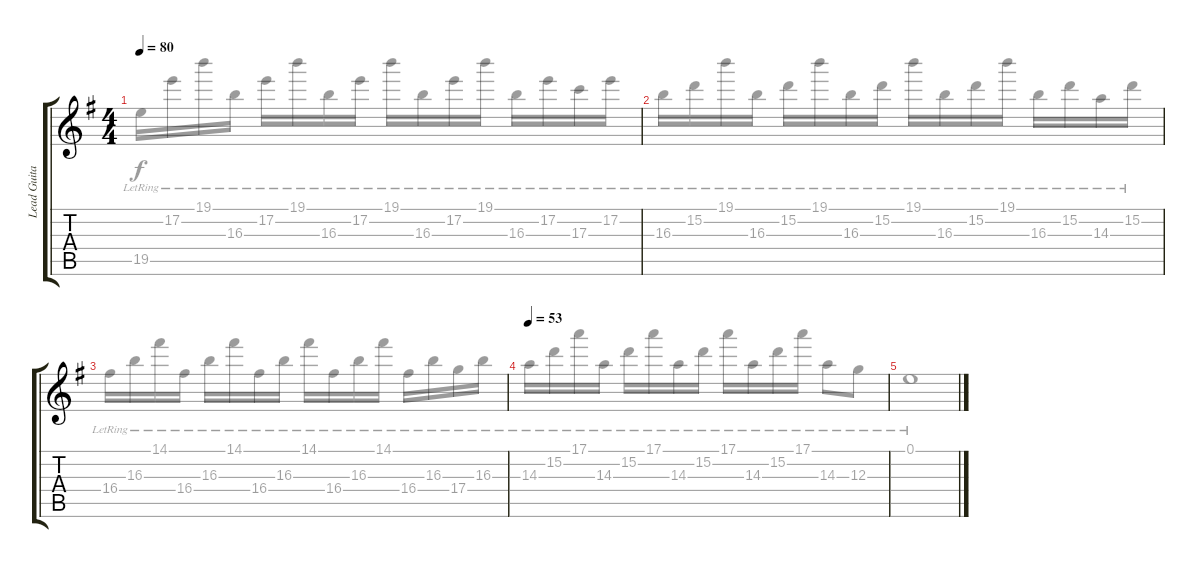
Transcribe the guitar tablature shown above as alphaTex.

\track ("Lead Guitar" "Lead Guita") {instrument acousticguitarsteel}
\staff {score tabs}
\tuning (E4 B3 G3 D3 A2 E2) {hide}
\voice
\ts (4 4)
\tempo 80
\clef g2
\ks eminor
|
|
|
\tempo 53
|
\voice
\clef g2
\ks eminor
19.5{lr}.16{dy f} 17.2{lr}.16 19.1{lr}.16 16.3{lr}.16 17.2{lr}.16 19.1{lr}.16 16.3{lr}.16 17.2{lr}.16 19.1{lr}.16 16.3{lr}.16 17.2{lr}.16 19.1{lr}.16 16.3{lr}.16 17.2{lr}.16 17.3{lr}.16 17.2{lr}.16 |
16.3{lr}.16 15.2{lr}.16 19.1{lr}.16 16.3{lr}.16 15.2{lr}.16 19.1{lr}.16 16.3{lr}.16 15.2{lr}.16 19.1{lr}.16 16.3{lr}.16 15.2{lr}.16 19.1{lr}.16 16.3{lr}.16 15.2{lr}.16 14.3{lr}.16 15.2{lr}.16 |
16.4{lr}.16 16.3{lr}.16 14.1{lr}.16 16.4{lr}.16 16.3{lr}.16 14.1{lr}.16 16.4{lr}.16 16.3{lr}.16 14.1{lr}.16 16.4{lr}.16 16.3{lr}.16 14.1{lr}.16 16.4{lr}.16 16.3{lr}.16 17.4{lr}.16 16.3{lr}.16 |
14.3{lr}.16 15.2{lr}.16 17.1{lr}.16 14.3{lr}.16 15.2{lr}.16 17.1{lr}.16 14.3{lr}.16 15.2{lr}.16 17.1{lr}.16 14.3{lr}.16 15.2{lr}.16 17.1{lr}.16 14.3{lr}.8 12.3{lr}.8 |
0.1{lr}.1
